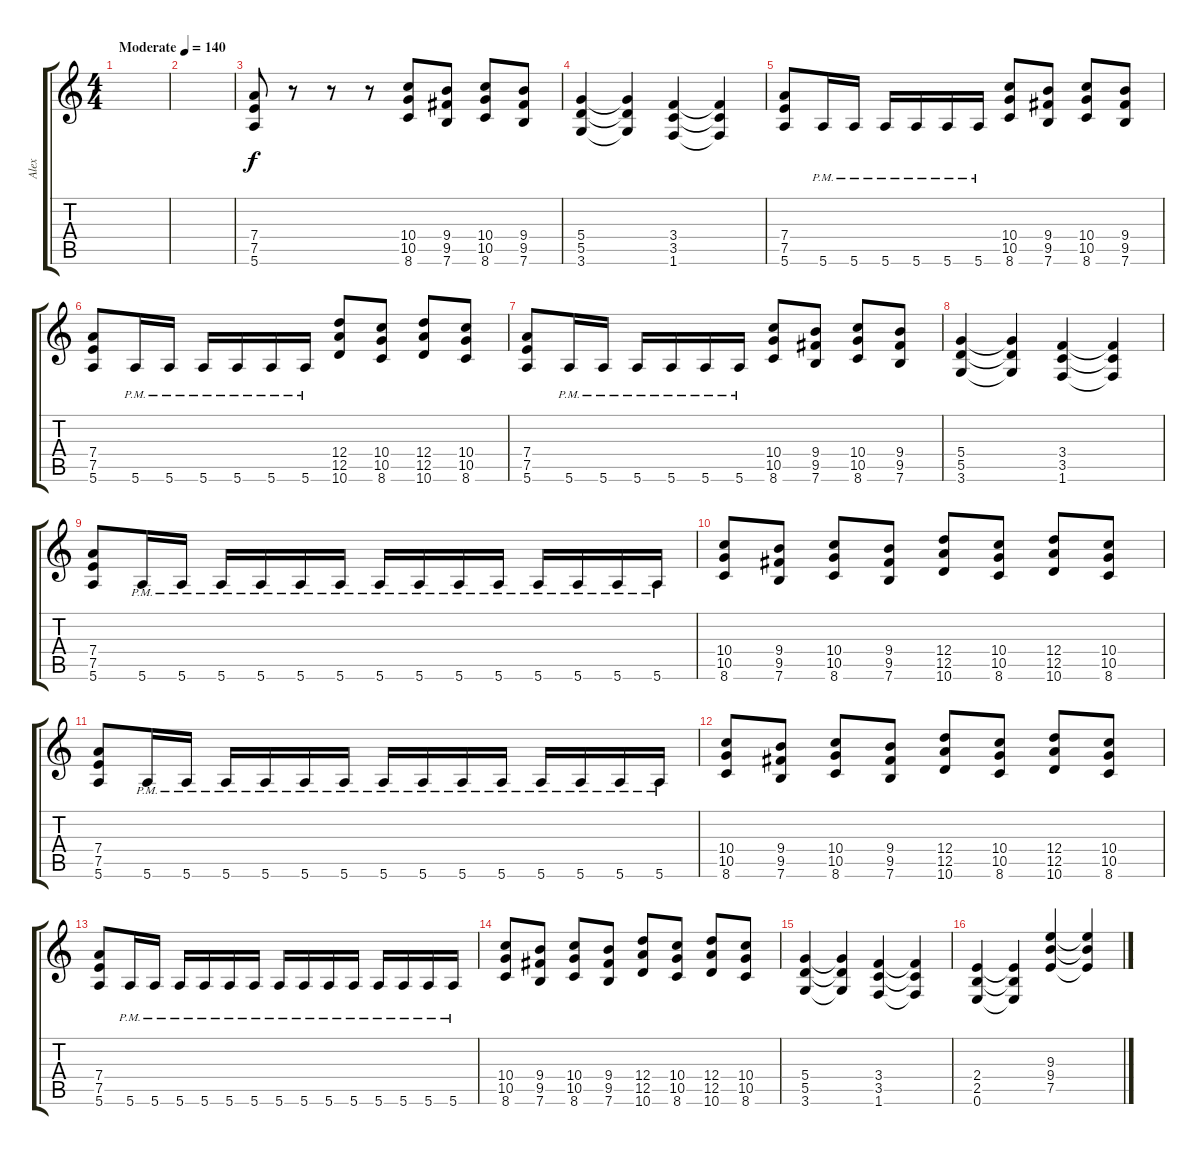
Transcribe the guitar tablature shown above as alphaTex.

\track ("Alex" "Alex") {instrument overdrivenguitar}
\staff {score tabs}
\tuning (E4 B3 G3 D3 A2 E2) {hide}
\ts (4 4)
\tempo (140 "Moderate")
\clef g2
\ks c
|
|
(7.4 7.5 5.6).8 r.8 r.8 r.8 (10.4 10.5 8.6).8 (9.4 9.5 7.6).8 (10.4 10.5 8.6).8 (9.4 9.5 7.6).8 |
(5.4 5.5 3.6).4 (5.4{t} 5.5{t} 3.6{t}).4 (3.4 3.5 1.6).4 (3.4{t} 3.5{t} 1.6{t}).4 |
(7.4 7.5 5.6).8 5.6{pm}.16 5.6{pm}.16 5.6{pm}.16 5.6{pm}.16 5.6{pm}.16 5.6{pm}.16 (10.4 10.5 8.6).8 (9.4 9.5 7.6).8 (10.4 10.5 8.6).8 (9.4 9.5 7.6).8 |
(7.4 7.5 5.6).8 5.6{pm}.16 5.6{pm}.16 5.6{pm}.16 5.6{pm}.16 5.6{pm}.16 5.6{pm}.16 (12.4 12.5 10.6).8 (10.4 10.5 8.6).8 (12.4 12.5 10.6).8 (10.4 10.5 8.6).8 |
(7.4 7.5 5.6).8 5.6{pm}.16 5.6{pm}.16 5.6{pm}.16 5.6{pm}.16 5.6{pm}.16 5.6{pm}.16 (10.4 10.5 8.6).8 (9.4 9.5 7.6).8 (10.4 10.5 8.6).8 (9.4 9.5 7.6).8 |
(5.4 5.5 3.6).4 (5.4{t} 5.5{t} 3.6{t}).4 (3.4 3.5 1.6).4 (3.4{t} 3.5{t} 1.6{t}).4 |
(7.4 7.5 5.6).8 5.6{pm}.16 5.6{pm}.16 5.6{pm}.16 5.6{pm}.16 5.6{pm}.16 5.6{pm}.16 5.6{pm}.16 5.6{pm}.16 5.6{pm}.16 5.6{pm}.16 5.6{pm}.16 5.6{pm}.16 5.6{pm}.16 5.6{pm}.16 |
(10.4 10.5 8.6).8 (9.4 9.5 7.6).8 (10.4 10.5 8.6).8 (9.4 9.5 7.6).8 (12.4 12.5 10.6).8 (10.4 10.5 8.6).8 (12.4 12.5 10.6).8 (10.4 10.5 8.6).8 |
(7.4 7.5 5.6).8 5.6{pm}.16 5.6{pm}.16 5.6{pm}.16 5.6{pm}.16 5.6{pm}.16 5.6{pm}.16 5.6{pm}.16 5.6{pm}.16 5.6{pm}.16 5.6{pm}.16 5.6{pm}.16 5.6{pm}.16 5.6{pm}.16 5.6{pm}.16 |
(10.4 10.5 8.6).8 (9.4 9.5 7.6).8 (10.4 10.5 8.6).8 (9.4 9.5 7.6).8 (12.4 12.5 10.6).8 (10.4 10.5 8.6).8 (12.4 12.5 10.6).8 (10.4 10.5 8.6).8 |
(7.4 7.5 5.6).8 5.6{pm}.16 5.6{pm}.16 5.6{pm}.16 5.6{pm}.16 5.6{pm}.16 5.6{pm}.16 5.6{pm}.16 5.6{pm}.16 5.6{pm}.16 5.6{pm}.16 5.6{pm}.16 5.6{pm}.16 5.6{pm}.16 5.6{pm}.16 |
(10.4 10.5 8.6).8 (9.4 9.5 7.6).8 (10.4 10.5 8.6).8 (9.4 9.5 7.6).8 (12.4 12.5 10.6).8 (10.4 10.5 8.6).8 (12.4 12.5 10.6).8 (10.4 10.5 8.6).8 |
(5.4 5.5 3.6).4 (5.4{t} 5.5{t} 3.6{t}).4 (3.4 3.5 1.6).4 (3.4{t} 3.5{t} 1.6{t}).4 |
(2.4 2.5 0.6).4 (2.4{t} 2.5{t} 0.6{t}).4 (9.3 9.4 7.5).4 (9.3{t} 9.4{t} 7.5{t}).4
